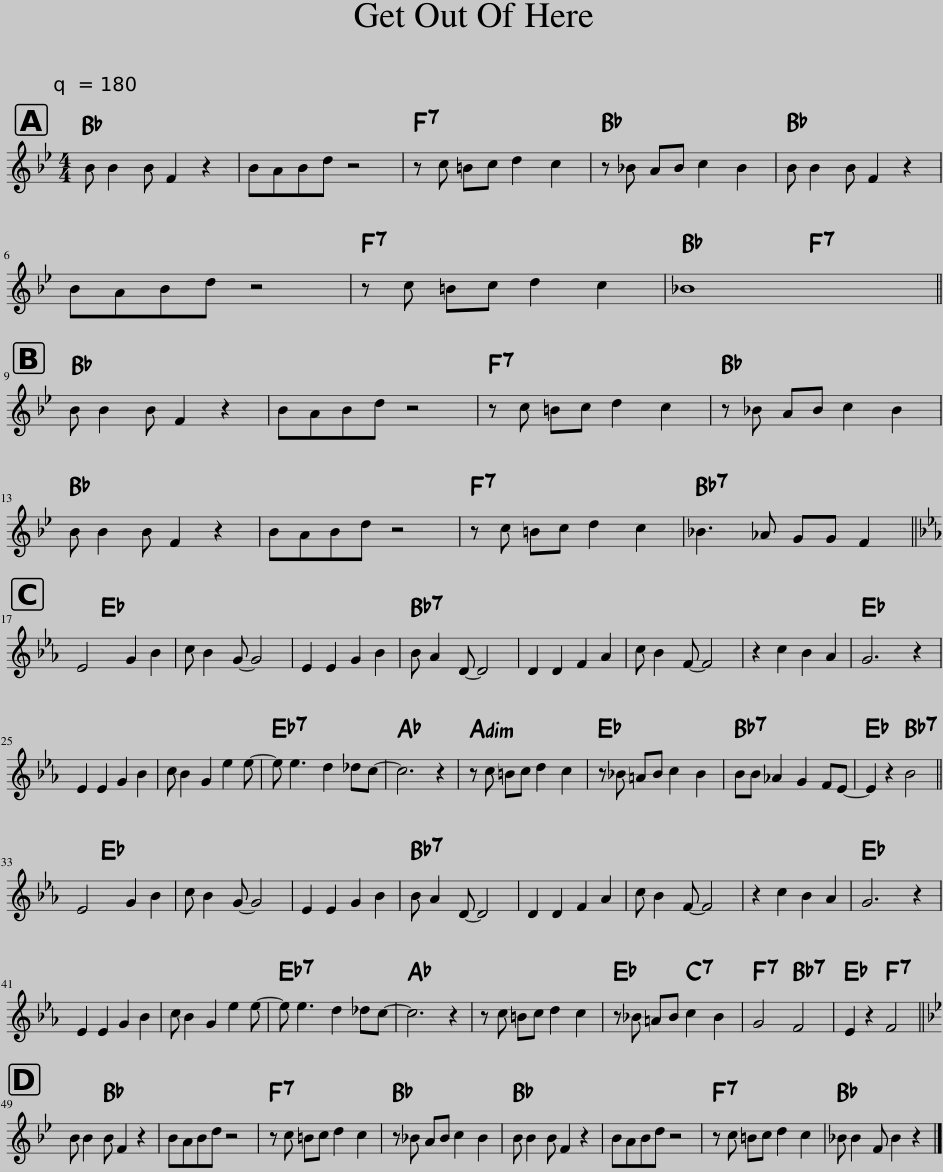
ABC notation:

X:1
L:1/8
M:4/4
I:linebreak $
K:Bb
V:1 treble
V:1
 B B2 B F2 z2 | BABd z4 | z c =Bc d2 c2 | z _B AB c2 B2 | B B2 B F2 z2 |$ %5
 BABd z4 | z c =Bc d2 c2 | _B8 ||$ B B2 B F2 z2 | BABd z4 | %10
 z c =Bc d2 c2 | z _B AB c2 B2 |$ B B2 B F2 z2 | BABd z4 | z c =Bc d2 c2 | %15
 _B3 _A GG F2 ||$[K:Eb] E4 G2 B2 | c B2 G- G4 | E2 E2 G2 B2 | B A2 D- D4 | %20
 D2 D2 F2 A2 | c B2 F- F4 | z2 c2 B2 A2 | G6 z2 |$ E2 E2 G2 B2 | %25
 c B2 G2 e2 e- | e e3 d2 _dc- | c6 z2 | z c =Bc d2 c2 | z _B =AB c2 B2 | %30
 BB _A2 G2 FE- | E2 z2 B4 ||$ E4 G2 B2 | c B2 G- G4 | E2 E2 G2 B2 | %35
 B A2 D- D4 | D2 D2 F2 A2 | c B2 F- F4 | z2 c2 B2 A2 | G6 z2 |$ %40
 E2 E2 G2 B2 | c B2 G2 e2 e- | e e3 d2 _dc- | c6 z2 | z c =Bc d2 c2 | %45
 z _B =AB c2 B2 | G4 F4 | E2 z2 F4 ||$[K:Bb] B B2 B F2 z2 | BABd z4 | %50
 z c =Bc d2 c2 | z _B AB c2 B2 | B B2 B F2 z2 | BABd z4 | z c =Bc d2 c2 | %55
 _B B2 F B2 z2 |] %56
